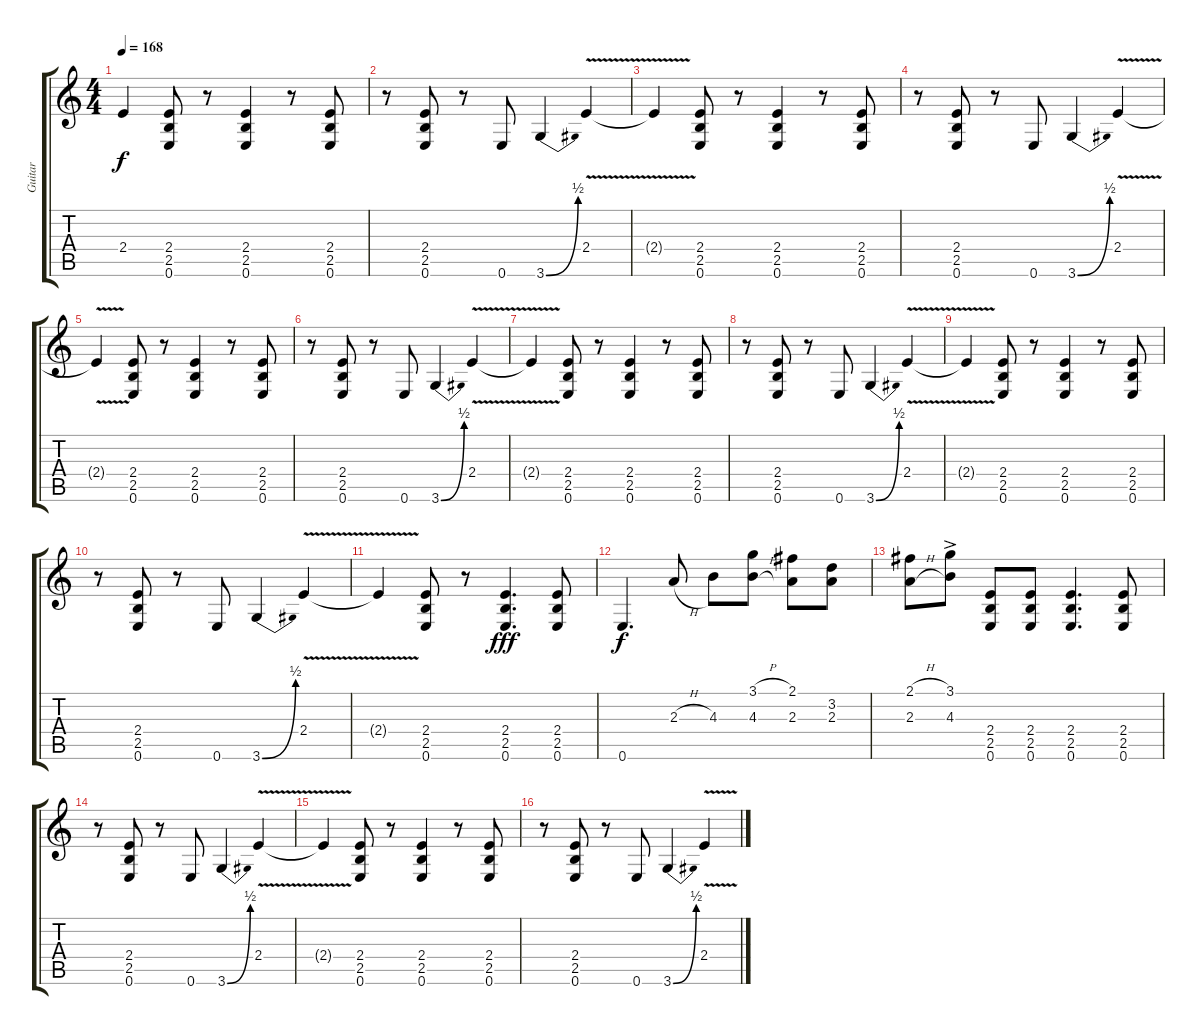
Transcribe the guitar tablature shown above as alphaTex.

\track ("Guitar" "Guitar") {instrument overdrivenguitar}
\staff {score tabs}
\tuning (E4 B3 G3 D3 A2 E2) {hide}
\ts (4 4)
\tempo 168
\clef g2
\ks c
2.4{t}.4{dy f} (2.4 2.5 0.6).8 r.8 (2.4 2.5 0.6).4 r.8 (2.4 2.5 0.6).8 |
r.8 (2.4 2.5 0.6).8 r.8 0.6.8 3.6{be (bend 0 0 60 2)}.4 2.4{v}.4 |
2.4{t}.4 (2.4 2.5 0.6).8 r.8 (2.4 2.5 0.6).4 r.8 (2.4 2.5 0.6).8 |
r.8 (2.4 2.5 0.6).8 r.8 0.6.8 3.6{be (bend 0 0 60 2)}.4 2.4{v}.4 |
2.4{t}.4 (2.4 2.5 0.6).8 r.8 (2.4 2.5 0.6).4 r.8 (2.4 2.5 0.6).8 |
r.8 (2.4 2.5 0.6).8 r.8 0.6.8 3.6{be (bend 0 0 60 2)}.4 2.4{v}.4 |
2.4{t}.4 (2.4 2.5 0.6).8 r.8 (2.4 2.5 0.6).4 r.8 (2.4 2.5 0.6).8 |
r.8 (2.4 2.5 0.6).8 r.8 0.6.8 3.6{be (bend 0 0 60 2)}.4 2.4{v}.4 |
2.4{t}.4 (2.4 2.5 0.6).8 r.8 (2.4 2.5 0.6).4 r.8 (2.4 2.5 0.6).8 |
r.8 (2.4 2.5 0.6).8 r.8 0.6.8 3.6{be (bend 0 0 60 2)}.4 2.4{v}.4 |
2.4{t}.4 (2.4 2.5 0.6).8 r.8 (2.4 2.5 0.6).4{d dy fff} (2.4 2.5 0.6).8 |
0.6.4{d dy f} 2.3{h}.8 4.3.8 (3.1{h} 4.3{h}).8 (2.1 2.3).8 (3.2 2.3).8 |
(2.1{h} 2.3{h}).8 (3.1{ac} 4.3{ac}).8 (2.4 2.5 0.6).8 (2.4 2.5 0.6).8 (2.4 2.5 0.6).4{d} (2.4 2.5 0.6).8 |
r.8 (2.4 2.5 0.6).8 r.8 0.6.8 3.6{be (bend 0 0 60 2)}.4 2.4{v}.4 |
2.4{t}.4 (2.4 2.5 0.6).8 r.8 (2.4 2.5 0.6).4 r.8 (2.4 2.5 0.6).8 |
r.8 (2.4 2.5 0.6).8 r.8 0.6.8 3.6{be (bend 0 0 60 2)}.4 2.4{v}.4
